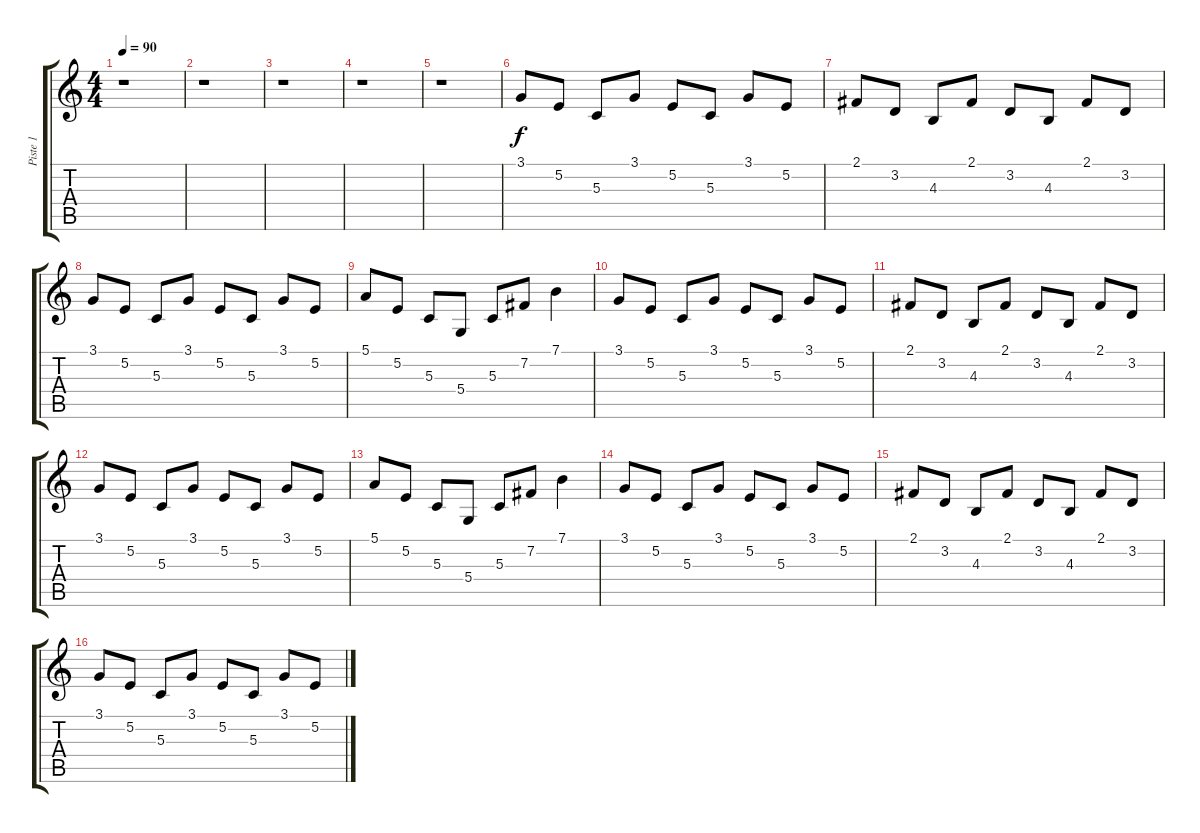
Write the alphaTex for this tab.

\track ("Piste 1" "Piste 1") {instrument acousticgrandpiano}
\staff {score tabs}
\tuning (E4 B3 G3 D3 A2 E2) {hide}
\ts (4 4)
\tempo 90
\clef g2
\ks c
r.1{dy f} |
r.1 |
r.1 |
r.1 |
r.1 |
3.1.8 5.2.8 5.3.8 3.1.8 5.2.8 5.3.8 3.1.8 5.2.8 |
2.1.8 3.2.8 4.3.8 2.1.8 3.2.8 4.3.8 2.1.8 3.2.8 |
3.1.8 5.2.8 5.3.8 3.1.8 5.2.8 5.3.8 3.1.8 5.2.8 |
5.1.8 5.2.8 5.3.8 5.4.8 5.3.8 7.2.8 7.1.4 |
3.1.8 5.2.8 5.3.8 3.1.8 5.2.8 5.3.8 3.1.8 5.2.8 |
2.1.8 3.2.8 4.3.8 2.1.8 3.2.8 4.3.8 2.1.8 3.2.8 |
3.1.8 5.2.8 5.3.8 3.1.8 5.2.8 5.3.8 3.1.8 5.2.8 |
5.1.8 5.2.8 5.3.8 5.4.8 5.3.8 7.2.8 7.1.4 |
3.1.8 5.2.8 5.3.8 3.1.8 5.2.8 5.3.8 3.1.8 5.2.8 |
2.1.8 3.2.8 4.3.8 2.1.8 3.2.8 4.3.8 2.1.8 3.2.8 |
3.1.8 5.2.8 5.3.8 3.1.8 5.2.8 5.3.8 3.1.8 5.2.8
